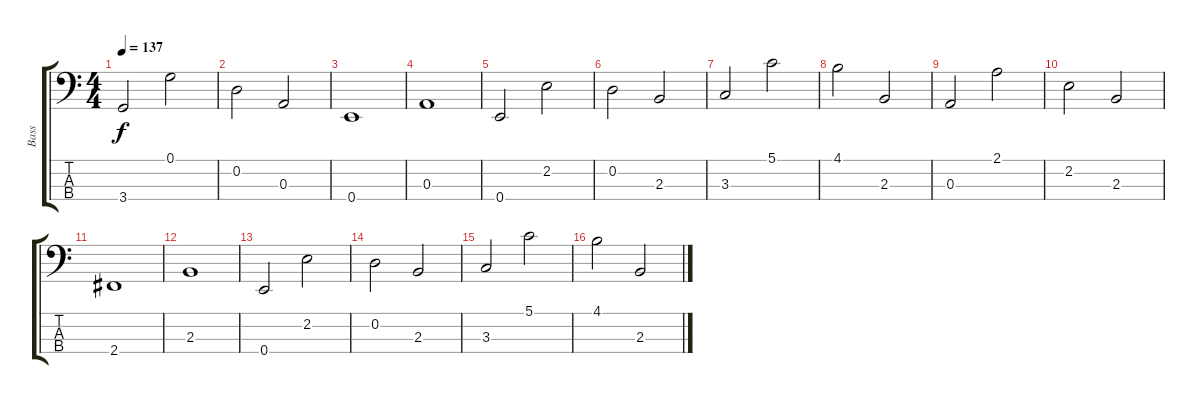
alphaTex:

\track ("Bass" "Bass") {instrument electricbassfinger}
\staff {score tabs}
\tuning (G2 D2 A1 E1) {hide}
\ts (4 4)
\tempo 137
\clef f4
\ks c
3.4.2{dy f} 0.1.2 |
0.2.2 0.3.2 |
0.4.1 |
0.3.1 |
0.4.2 2.2.2 |
0.2.2 2.3.2 |
3.3.2 5.1.2 |
4.1.2 2.3.2 |
0.3.2 2.1.2 |
2.2.2 2.3.2 |
2.4.1 |
2.3.1 |
0.4.2 2.2.2 |
0.2.2 2.3.2 |
3.3.2 5.1.2 |
4.1.2 2.3.2
